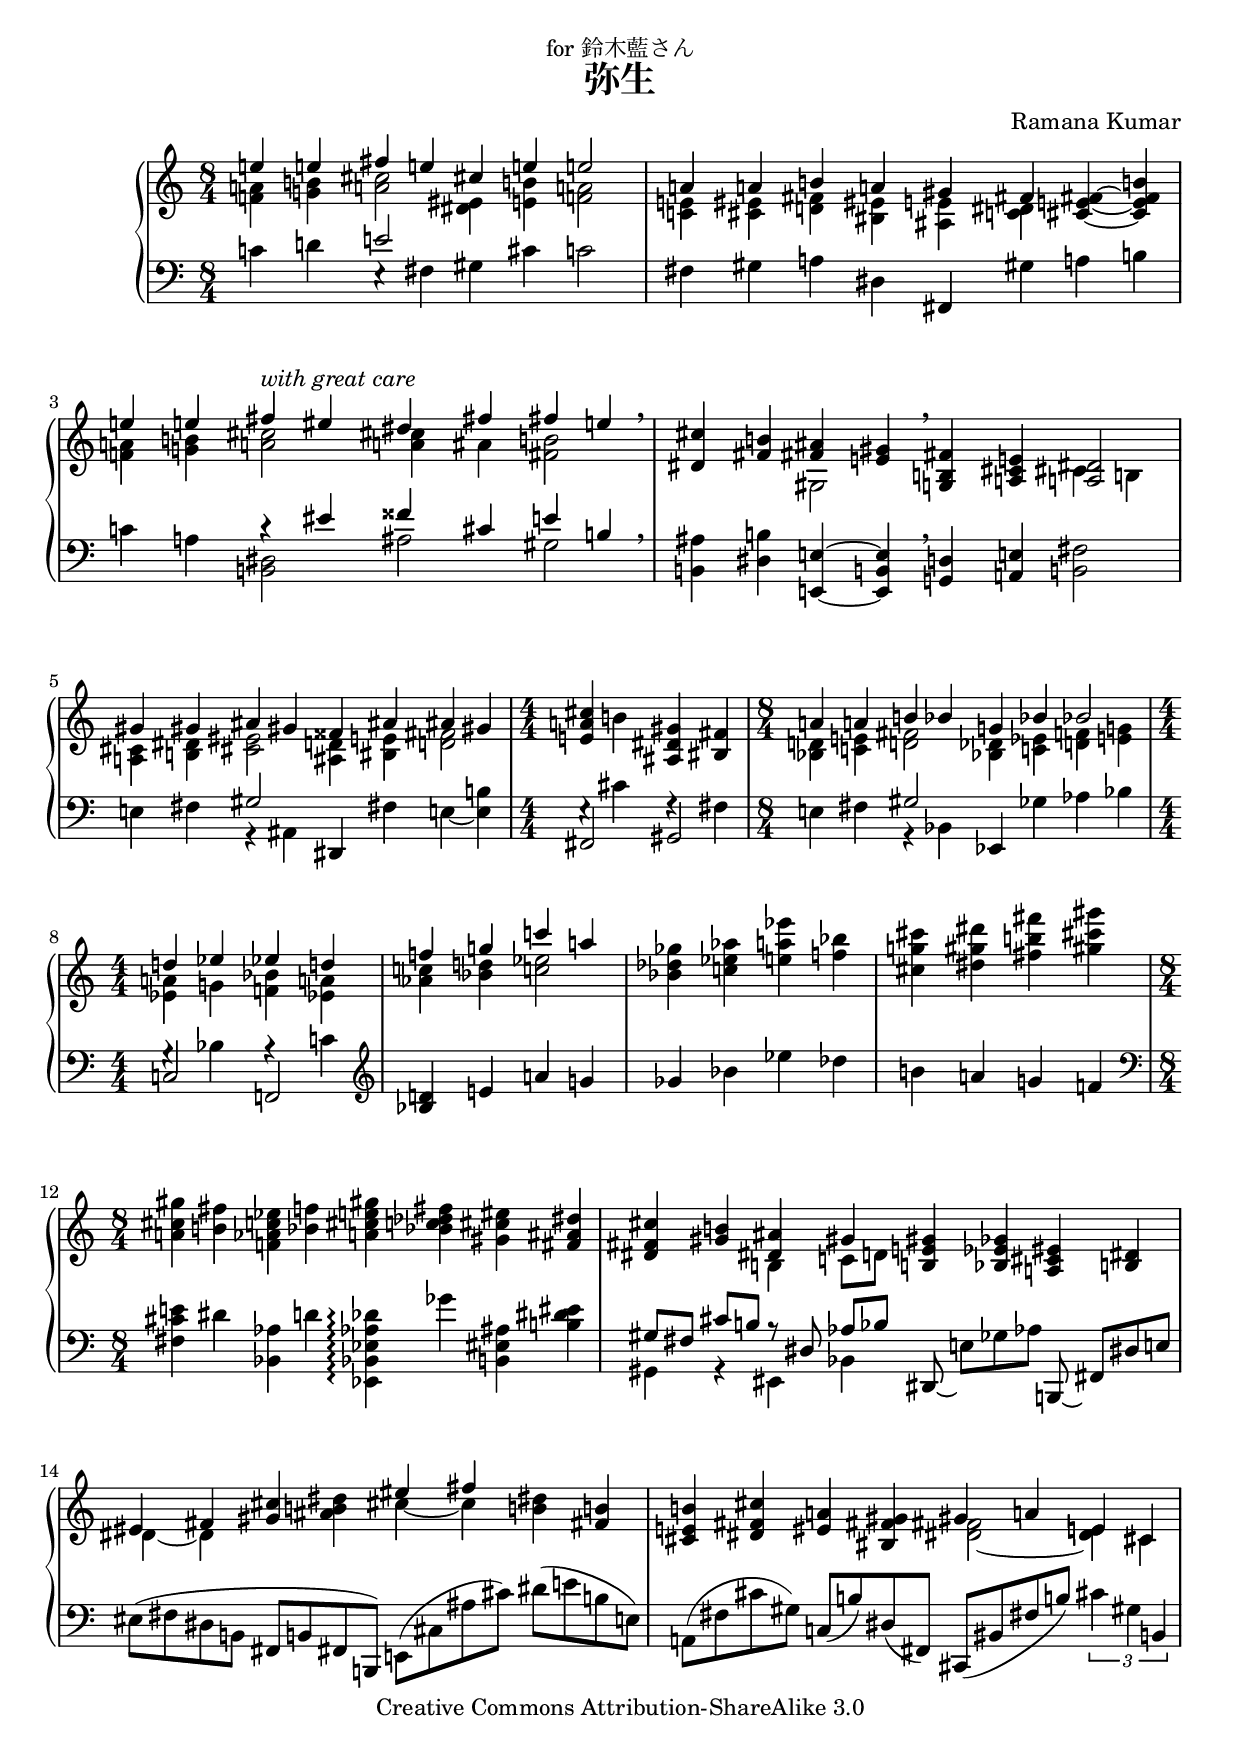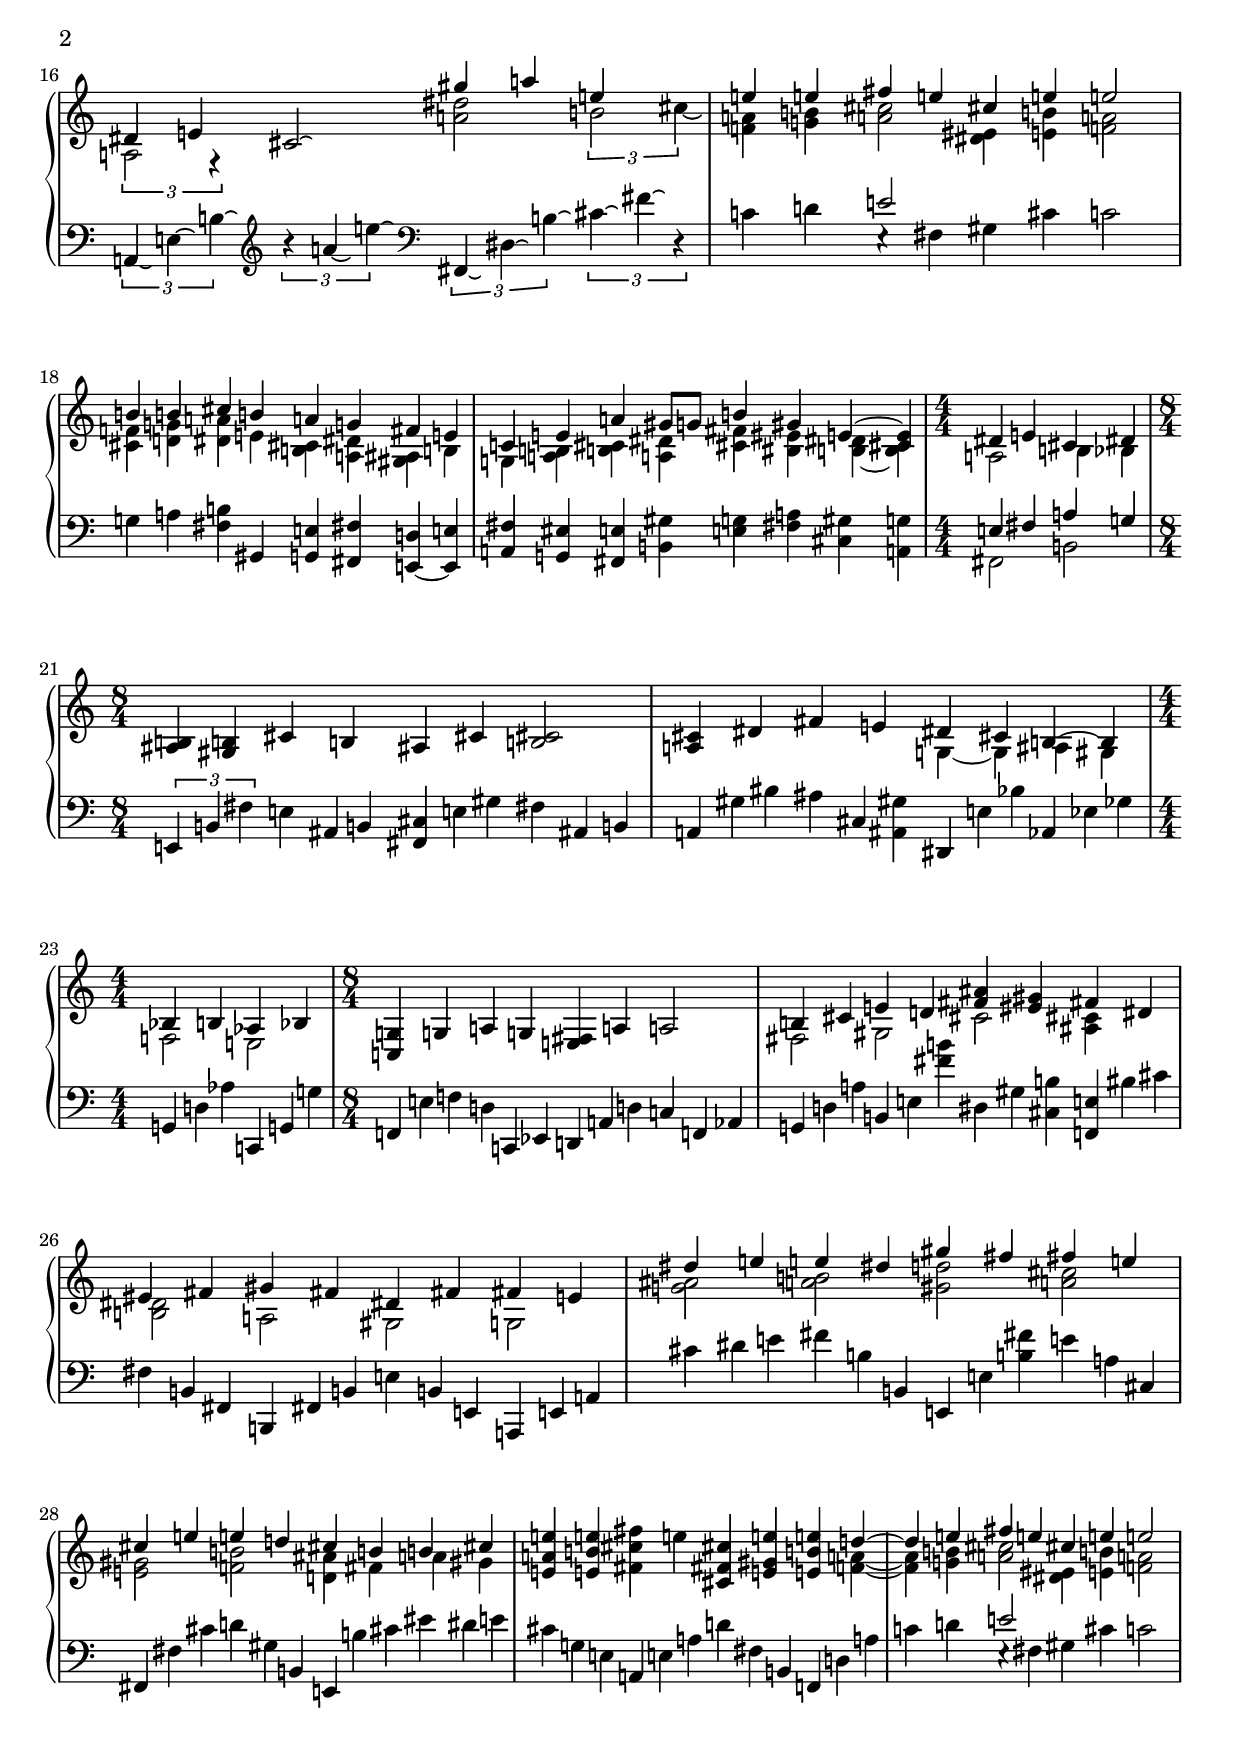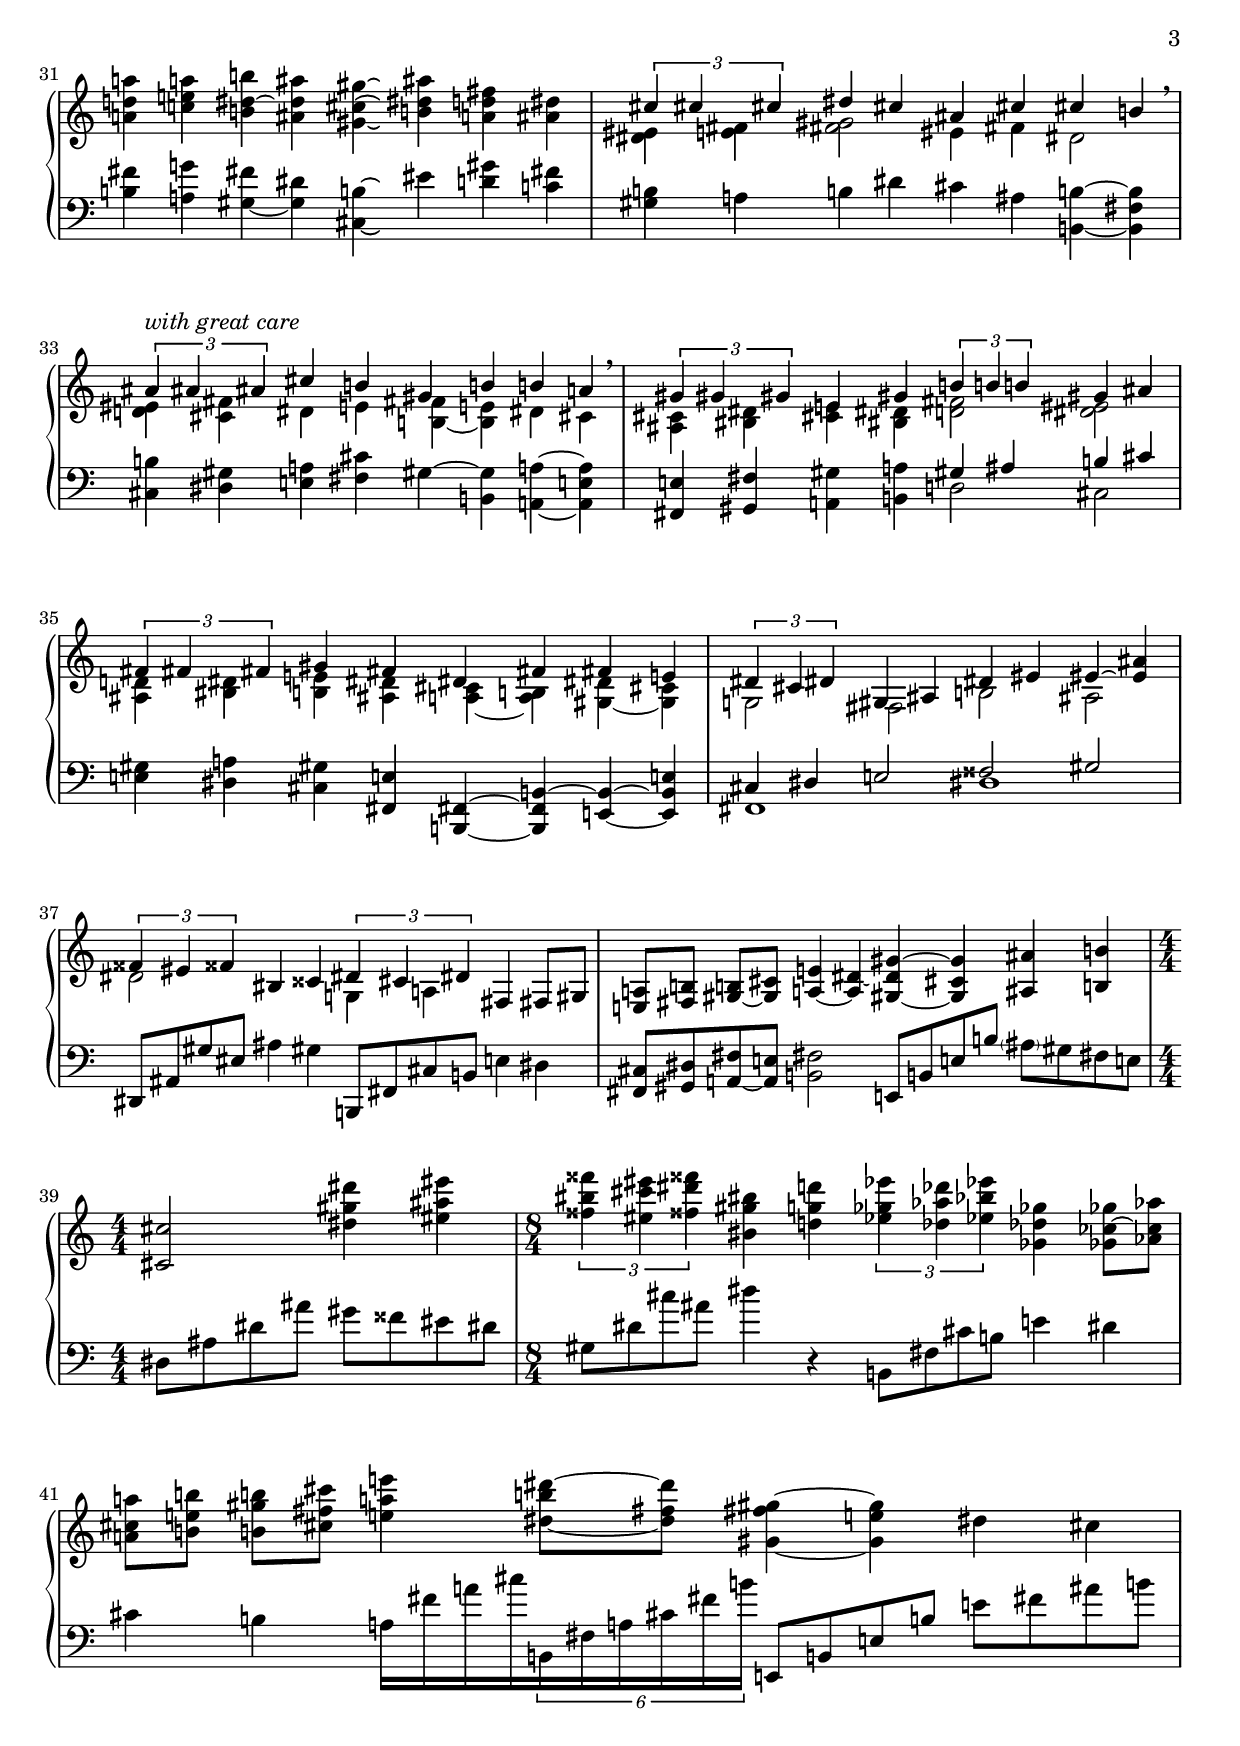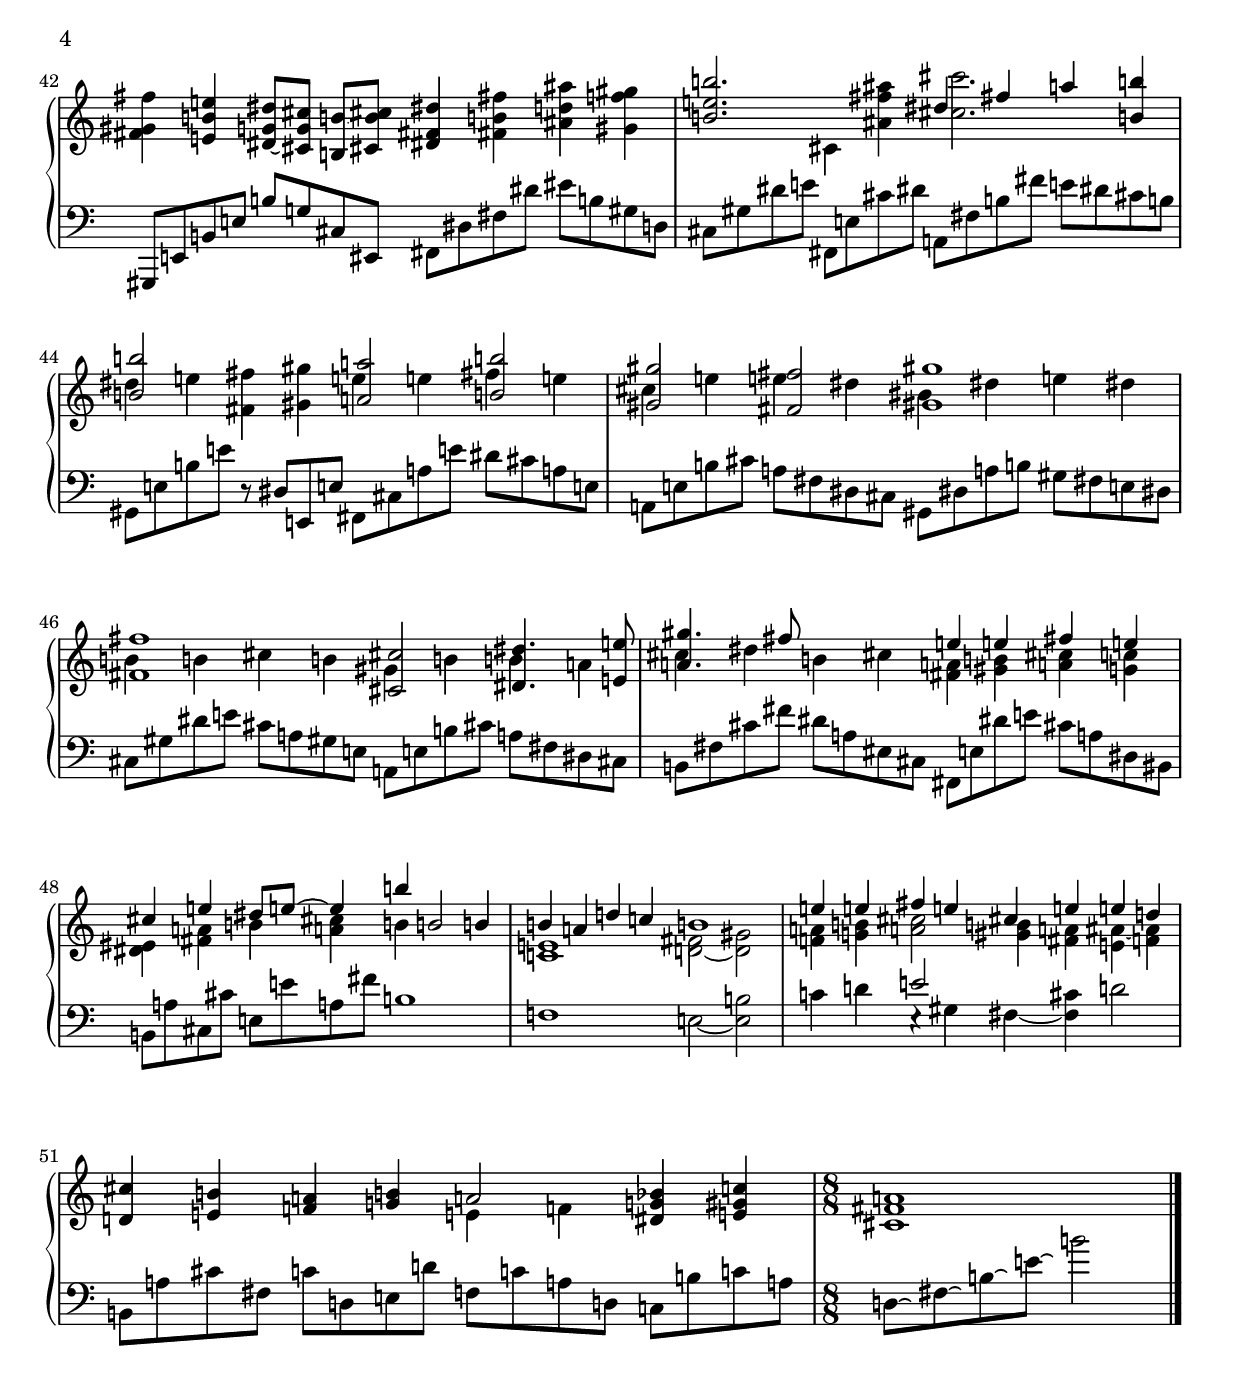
\version "2.16.0"

\header {
  title = "弥生"
  composer = "Ramana Kumar"
  date = "2012"
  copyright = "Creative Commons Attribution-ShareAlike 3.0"
  dedication = "for 鈴木藍さん"
}

#(ly:set-option 'point-and-click #f)

\score {
  \new PianoStaff <<
    \new Staff {
      \accidentalStyle #'PianoStaff "dodecaphonic"
      \override PianoStaff.TimeSignature #'style = #'numbered
      \clef treble

      \time 8/4
      << { e''4 e'' fis'' e'' cis'' e'' e''2 }
      \\ { <f' a'>4 <g' b'> <a' cis''>2 <dis' eis'>4 <e' b'> <f' a'>2 } >>
      |

      << { a'4 a' b' a' gis' fis' }
      \\ { <c' e'>4 <cis' eis'> <d' fis'> <bis eis'> <ais e'> <c' dis'> } >>
      <cis' e' fis'>4 ~ <cis' e' fis' b'>
      |

      << {
        e''4 e'' fis'' -\markup{\italic "with great care"} eis''
        dis'' fis'' fis'' e''
      } \\ {
        <f' a'>4 <g' b'> <a' cis''>2 <a' cis''>4 ais' <fis' b'>2
      } >> \breathe
      |

      <dis' cis''>4 <fis' b'>
      << { <fis' ais'>4 <e' gis'> } \\ gis2 >> \breathe
      <g b fis'>4 <a cis' e'> << <a dis'>2 \\ { cis'4 b } >>
      |

      << { gis'4 gis' ais' gis' fisis' ais' ais' gis' }
      \\ { <a cis'>4 <b dis'> <cis' eis'>2 <ais d'>4 <bis e'> <d' fis'>2 } >>
      |

      \time 4/4
      <e' a' cis''>4 b' <ais dis' gis'> <bis fis'>
      |

      \time 8/4
      << { a'4 a' b' bes' g' bes' bes'2 }
      \\ {
        <bes d'>4 <c' e'> <d' fis'>2
        <bes des'>4 <c' ees'> <d' f'> <e' g'>
      } >>
      |

      \time 4/4
      << { d''4 ees'' ees'' d'' }
      \\ { <ees' a'>4 g' <f' bes'> <ees' a'> } >>
      |

      << { f''4 g'' c''' a'' }
      \\ { <aes' c''>4 <bes' d''> <c'' ees''>2 } >>
      |

      <bes' des'' ges''>4 <c'' ees'' aes''> <e'' a'' ees'''> <f'' bes''>
      |

      <cis'' g'' cis'''> <dis'' gis'' dis'''>
      <fis'' b'' fis'''> <gis'' cis''' gis'''>
      |

      \time 8/4
      <a' cis'' gis''> <b' fis''> <f' aes' c'' ees''> <bes' f''>
      <a' cis'' e'' gis''> <bes' c'' des'' fis''>
      <gis' cis'' eis''> <fis' ais' dis''>
      |

      <dis' fis' cis''> <gis' b'> << { <dis' ais'> gis' } \\ { b c'8 d' } >>
      <b e' gis'>4 <bes ees' ges'> <a cis' eis'> <b dis'>
      |

      << { eis' fis' } \\ { dis' ~ dis' } >> <gis' cis''>
      <ais' b' dis''>
      << { eis'' fis'' } \\ { cis'' ~ cis'' } >>
      <b' dis''> <fis' b'>
      |

      <cis' e' b'> <dis' fis' cis''> <eis' a'> <bis fis' gis'>
      << { gis' a' e' cis' } \\ { <dis' fis'>2 ~ <dis' e'>4 cis' } >>
      |

      << { dis'4 e' cis'2\laissezVibrer } \\ { \times 2/3 { a2 r4 } } >>
      << { gis'' a'' e'' } \\ { <a' dis''>2 \times 2/3 { b'2 cis''4\laissezVibrer } } >>
      |

      << { e''4 e'' fis'' e'' cis'' e'' e''2 }
      \\ { <f' a'>4 <g' b'> <a' cis''>2 <dis' eis'>4 <e' b'> <f' a'>2 } >>
      |

      << { b'4 b' cis'' b' a' g' fis' e' }
      \\ {
        <cis' f'> <d' g'> <dis' a'> e'
        <b cis'> <a dis'> <gis ais> b
      } >>
      |

      << { c' e' a' gis'8 g' b'4 gis' e' ~ <cis' e'> }
      \\ {
        g <a b> <b cis'> <a dis'>
        <cis' fis'> <bis eis'> <b dis'> ~ <b cis'>
      } >>
      |

      \time 4/4
      << { dis'4 e' cis' dis' }
      \\ { a2 b4 bes } >>
      |

      \time 8/4
      <ais b>4 <gis b> cis' b ais cis' <b cis'>2
      |

      <a cis'>4 dis' fis' e'
      << { dis' cis' b ~ b }
      \\ { g4 ~ g ais gis } >>
      |

      \time 4/4
      << { bes b aes bes }
      \\ { f2 e } >>
      |

      \time 8/4
      <c g>4 g a g <e fis> a a2
      |

      << { b4 cis' e' d' <fis' ais'> <eis' gis'> fis' dis' }
      \\ { fis2 gis cis' <ais cis'>4 s } >>
      |

      << { eis'4 fis' gis' fis' dis' fis' fis' e' }
      \\ { <b dis'>2 a gis g } >>
      |

      << { dis''4 e'' e'' dis'' gis'' fis'' fis'' e'' }
      \\ { <g' ais'>2 <a' b'> <gis' d''> <a' cis''> } >>
      |

      << { cis''4 e'' e'' d'' cis'' b' b' cis'' }
      \\ { <e' gis'>2 <f' b'> <ais' d'>4 fis' a' gis' } >>
      |

      <e' a' e''>4 <e' b' e''> <fis' cis'' fis''> e''
      <cis' fis' cis''> <e' gis' e''> <e' b' e''>
      << { d'' ~ } \\ { <f' a'> ~ } >>
      |

      << { d''4 e'' fis'' e'' cis'' e'' e''2 }
      \\ { <f' a'>4 <g' b'> <a' cis''>2 <dis' eis'>4 <e' b'> <f' a'>2 } >>
      |

      <a' d'' a''>4 <c'' e'' a''> <b' dis'' b''> ~ <ais' dis'' ais''>
      <gis' cis'' gis''>\laissezVibrer <b' dis'' ais''> <a' d'' fis''> <ais' dis''>
      |

      << { \times 2/3 { cis''4 cis'' cis'' } dis'' cis'' ais' cis'' cis'' b' }
      \\ { <dis' eis'> <e' fis'> <fis' gis'>2 eis'4 fis' dis'2 } >> \breathe
      |

      << { \times 2/3 { ais'4 -\markup{\italic "with great care"} ais' ais' } cis'' b' gis' b' b' a' }
      \\ { <d' eis'> <cis' fis'> dis' e' <b fis'> ~ <b e'> dis' cis' } >> \breathe
      |

      << {
        \times 2/3 { gis'4 gis' gis' } e' gis'
        \times 2/3 { b' b' b' } gis' ais'
      } \\ {
        <ais cis'>4 <bis dis'> <cis' e'> <bis dis'>
        <d' fis'>2 <dis' eis'>
      } >>
      |

      << { \times 2/3 { fis'4 fis' fis' } gis' fis' dis' fis' fis' e' }
      \\ {
        <ais d'>4 <bis dis'> <b e'> <ais dis'>
        <a cis'> ~ <a b> <gis dis'> ~ <gis cis'>
      } >>
      |

      << { \times 2/3 { dis'4 cis' dis' } gis ais dis' eis' eis' ~ <eis' ais'> }
        \\ { g2 fis b ais } >>
      |

      << { \times 2/3 { fisis'4 eis' fisis' } } \\ dis'2 >> bis4 cisis'
      << { \times 2/3 { dis'4 cis' dis' } } \\ { g4 a } >> fis4 fis8 gis
      |

      <e a>8 <fis b> <gis b> ~ <gis cis'> <a e'>4 ~ <a dis'> ~
      <gis dis' gis'> ~ <gis cis' gis'> <ais ais'> <b b'>
      |

      \time 4/4
      <cis' cis''>2 <dis'' gis'' dis'''>4 <eis'' ais'' eis'''>
      |

      \time 8/4
      \times 2/3 { <fisis'' bis'' fisis'''> <eis'' cis''' eis'''> <fisis'' dis''' fisis'''> }
      <bis' gis'' bis''> <d'' g'' d'''>
      \times 2/3 { <ees'' ges'' ees'''> <des'' aes'' des'''> <ees'' bes'' ees'''> }
      <ges' des'' ges''> <ges' ces'' ges''>8 ~ <aes' ces'' aes''>
      |

      <a' cis'' a''> <b' e'' b''> <b' gis'' b''> <cis'' fis'' cis'''>
      <e'' a'' e'''>4 <dis'' b'' dis'''>8 ~ <dis'' fis'' dis'''>
      <gis' fis'' gis''>4 ~ <gis' e'' gis''> dis'' cis''
      |

      <fis' gis' fis''> <e' b' e''>
      <dis' g' dis''>8 ~ <cis' g' cis''> <b b'> ~ <cis' b' cis''>
      <dis' fis' dis''>4 <fis' b' fis''> <ais' d'' ais''> <gis' f'' gis''>
      |

      << { <b' e'' b''>2. } \\ { s2 cis'4 } >> <ais' fis'' ais''>4
      << { dis''4 fis'' a'' <b' b''> } \\ { <cis'' cis'''>2. } >>
      |

      << { <b' b''>2 } \\ { dis''4 e'' <fis' fis''> <gis' gis''> } >>
      << { <a' a''>2 <b' b''> <gis' gis''> <fis' fis''> <gis' gis''>1 }
      \\ { e''4 e'' fis'' e'' cis'' e'' e''  dis'' bis' dis'' e'' dis'' } >>
      |

      << { <fis' fis''>1 <cis' cis''>2 <dis' dis''>4. <e' e''>8 }
      \\ { b'4 b' cis'' b'4 gis' b' b' a' } >>
      |

      << { <a' gis''>4. fis''8 s4 s e'' e'' fis'' e''}
      \\ { cis''4 dis'' b' cis'' <fis' a'> <gis' b'> <a' cis''> <g' c''> } >>
      |

      << { cis''4 e'' dis''8 e'' ~ e''4 b'' b'2 b'4 }
      \\ { <dis' eis'>4  <fis' a'> b' <a' cis''> b'4 s2 } >>
      |

      << { b'4 a' d'' c'' b'1 }
      \\ { <c' e'>1 <d' fis'>2 ~ <d' gis'> } >>
      |

      << { e''4 e'' fis'' e'' cis'' e'' e'' d'' }
      \\ { <f' a'>4 <g' b'> <a' cis''>2 <gis' b'>4 <fis' a'> <e' ais'>4 ~ <f' ais'> } >>
      |

      <d' cis''>4 <e' b'> <f' a'> <g' b'>
      << { a'2 } \\ { e'4 f' } >> <dis' g' bes'>4 <e' gis' c''>
      |

      \time 8/8
      <cis' fis' a'>1
      \bar "|."
    }
    \new Staff {
      \clef bass

      c'4 d' << e'2 \\ { e4\rest fis } >> gis cis' c'2
      |

      fis4 gis a dis fis, gis a b
      |

      c'4 a << { r4 eis' fisis' cis' e' b } \\ { <b, dis>2 ais gis } >> \breathe
      |

      <b, ais>4 <dis b> <e, e> ~ <e, b, e> \breathe <g, d>4 <a, e> <b, fis>2
      |

      e4 fis << gis2 \\ { r4 ais, } >> dis, fis e ~ <e b>
      |

      << { fis,2 gis, } \\ { e4\rest cis' f\rest fis } >>
      |

      e4 fis << gis2 \\ { r4 bes, } >> ees, ges aes bes
      |

      << { c2 f, } \\ { g4\rest bes a\rest c' } >>
      |

      \clef treble
      <bes d'>4 e' a' g'
      |

      ges' bes' ees'' des''
      |

      b' a' g' f'
      |

      \clef bass
      <fis cis' e'>4 dis' <bes, aes> d'
      <ees, bes, ees aes des'>\arpeggio ges' <b, eis ais> <b dis' eis'>
      |

      \set beatStructure = #'(2 2 2 2)
      << { gis8 fis cis' b r dis aes bes } \\ { gis,4 r eis, bes, } >>
      dis,8\laissezVibrer e [ ges aes ] b,,\laissezVibrer fis, [ dis e ]
      |

      eis ( fis dis b, fis, b, fis, b,, ) e, ( cis ais cis' ) dis' ( e' b e )
      |

      a, ( fis cis' gis ) c ( b ) dis ( fis, )
      cis, ( bis, fis b )
      \set tupletSpannerDuration = #(ly:make-moment 2 4)
      \times 2/3 { cis'4 gis b, }
      |

      \times 2/3 {
        a,\laissezVibrer e\laissezVibrer b\laissezVibrer \clef treble r a'\laissezVibrer e''\laissezVibrer
        \clef bass fis,\laissezVibrer dis\laissezVibrer b\laissezVibrer cis'\laissezVibrer fis'\laissezVibrer r
      }
      |

      c'4 d' << e'2 \\ { e4\rest fis } >> gis cis' c'2
      |

      g4 a <fis b> gis, <g, e> <fis, fis> <e, d> ~ <e, e>
      |

      <a, fis> <g, eis> <fis, e> <b, gis> <e g> <fis a> <cis gis> <a, g>
      |

      << { e4 fis a g } \\ { fis,2 b, } >>
      |

      \times 2/3 { e,4 b, fis } e4*2/3 ais, b,
      <fis, cis> e gis fis ais, b,
      |

      a, gis bis ais cis <ais, gis> dis, e bes aes, ees ges
      |

      g, d aes c, g, g
      |

      f, e f d c, ees, d, a, d c f, aes,
      |

      g, d a b, e <fis' b'> dis gis <cis b> <f, e> bis cis'
      |

      fis b, fis, b,, fis, b, e b, e, a,, e, a,
      |

      cis' dis' e' fis' b b, e, e <b fis'> e' a cis
      |

      fis, fis cis' d' gis b, e, b cis' eis' dis' e'
      |

      cis' g e a, e a d' fis b, f, d a
      |

      c'4 d' << e'2 \\ { e4\rest fis } >> gis cis' c'2
      |

      <b fis'>4 <a g'> <gis fis'> ~ <gis dis'>
      <cis b>\laissezVibrer eis' <d' gis'> <c' fis'>
      |

      <gis b> % gis
      a b dis' cis' ais <b, b> ~ <b, fis b>
      |

      <cis b> <dis gis> <e a> <fis cis'> gis ~ <b, gis> <a, a> ~ <a, e a>
      |

      <fis, e> <gis, fis> <a, gis> <b, a>
      << { gis4 ais b cis' } \\ { d2 cis } >>
      |

      <e gis>4 <dis a> <cis gis> <fis, e>
      <b,, fis,> ~ <b,, fis, b,> ~ <e, b,> ~ <e, b, e>
      |

      << { cis4 dis e2 fisis gis } \\ { fis,1 dis } >>
      |

      dis,8 ais, gis eis ais4 gis b,,8 fis, cis b, e4 dis
      |

      <fis, cis>8 <gis, dis> <a, fis> ~ <a, e> <b, fis>2
      e,8 b, e b \parenthesize ais gis fis e
      |

      dis ais dis' ais' gis' fisis' eis' dis'
      |

      gis dis' cis'' ais' dis''4 r b,8 fis cis' b e'4 dis'
      |

      cis' b a16 fis' a' cis'' \times 4/6 { b, fis a cis' fis' b' }
      e,8 b, e b e' fis' ais' b'
      |

      gis,,8 e, b, e b g cis eis, fis, dis fis dis' eis' b gis d
      |

      cis gis dis' e' fis, e cis' dis' a, fis b fis' e' dis' cis' b
      |

      gis, e b e' r dis e, e fis, cis a e' dis' cis' a e
      |

      a, e b cis' a fis dis cis gis, dis a b gis fis e dis
      |

      cis gis dis' e' cis' a gis e a, e b cis' a fis dis cis
      |

      b, fis cis' fis' dis' a eis cis fis, e dis' e' cis' a dis bis,
      |

      b, a cis cis' e e' a fis' b1
      |

      f1 e2 ~ <e b>
      |

      c'4 d' << e'2 \\ { e4\rest gis } >> fis ~ <fis cis'> d'2
      |

      b,8 a cis' fis c' d e d' f c' a d c b c' a
      |

      \set beatStructure = #'(4 4)
      d\laissezVibrer fis\laissezVibrer b\laissezVibrer e'\laissezVibrer b'2
      \bar "|."
    }
  >>
}
